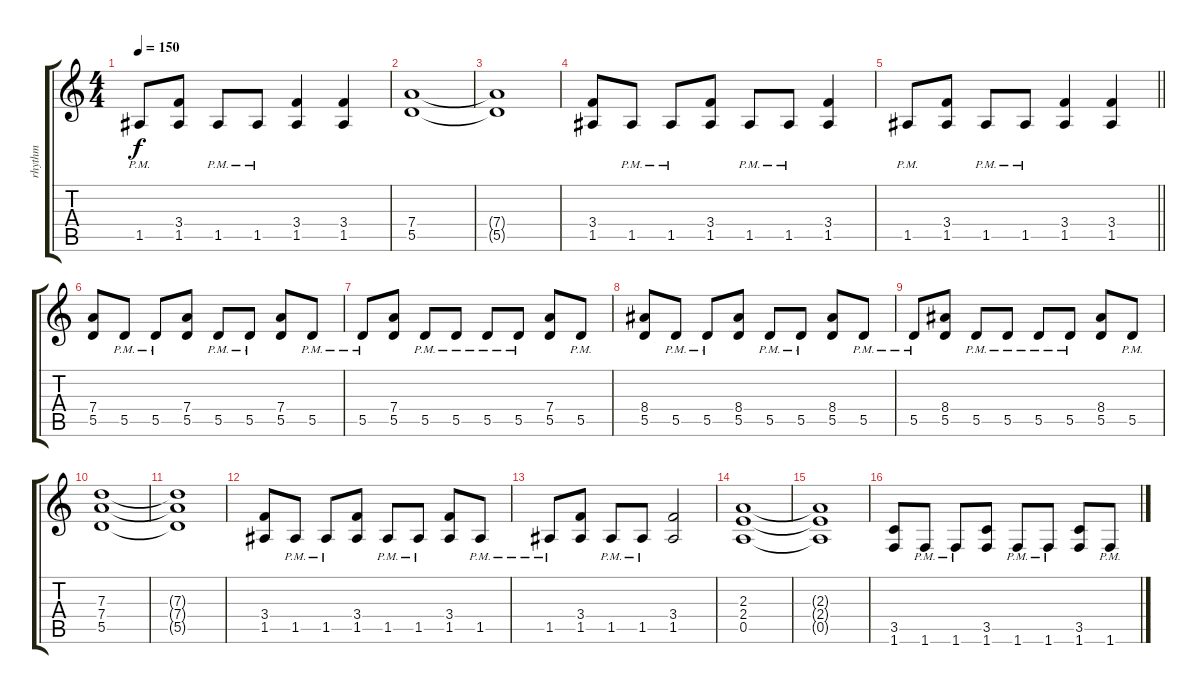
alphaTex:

\track ("rhythm" "rhythm") {instrument distortionguitar}
\staff {score tabs}
\tuning (E4 B3 G3 D3 A2 E2) {hide}
\ts (4 4)
\tempo 150
\clef g2
\ks c
1.5{pm}.8{dy f} (3.4 1.5).8 1.5{pm}.8 1.5{pm}.8 (3.4 1.5).4 (3.4 1.5).4 |
(7.4 5.5).1 |
(7.4{t} 5.5{t}).1 |
(3.4 1.5).8 1.5{pm}.8 1.5{pm}.8 (3.4 1.5).8 1.5{pm}.8 1.5{pm}.8 (3.4 1.5).4 |
\barLineRight lightlight
1.5{pm}.8 (3.4 1.5).8 1.5{pm}.8 1.5{pm}.8 (3.4 1.5).4 (3.4 1.5).4 |
(7.4 5.5).8 5.5{pm}.8 5.5{pm}.8 (7.4 5.5).8 5.5{pm}.8 5.5{pm}.8 (7.4 5.5).8 5.5{pm}.8 |
5.5{pm}.8 (7.4 5.5).8 5.5{pm}.8 5.5{pm}.8 5.5{pm}.8 5.5{pm}.8 (7.4 5.5).8 5.5{pm}.8 |
(8.4 5.5).8 5.5{pm}.8 5.5{pm}.8 (8.4 5.5).8 5.5{pm}.8 5.5{pm}.8 (8.4 5.5).8 5.5{pm}.8 |
5.5{pm}.8 (8.4 5.5).8 5.5{pm}.8 5.5{pm}.8 5.5{pm}.8 5.5{pm}.8 (8.4 5.5).8 5.5{pm}.8 |
(7.3 7.4 5.5).1 |
(7.3{t} 7.4{t} 5.5{t}).1 |
(3.4 1.5).8 1.5{pm}.8 1.5{pm}.8 (3.4 1.5).8 1.5{pm}.8 1.5{pm}.8 (3.4 1.5).8 1.5{pm}.8 |
1.5{pm}.8 (3.4 1.5).8 1.5{pm}.8 1.5{pm}.8 (3.4 1.5).2 |
(2.3 2.4 0.5).1 |
(2.3{t} 2.4{t} 0.5{t}).1 |
(3.5 1.6).8 1.6{pm}.8 1.6{pm}.8 (3.5 1.6).8 1.6{pm}.8 1.6{pm}.8 (3.5 1.6).8 1.6{pm}.8
